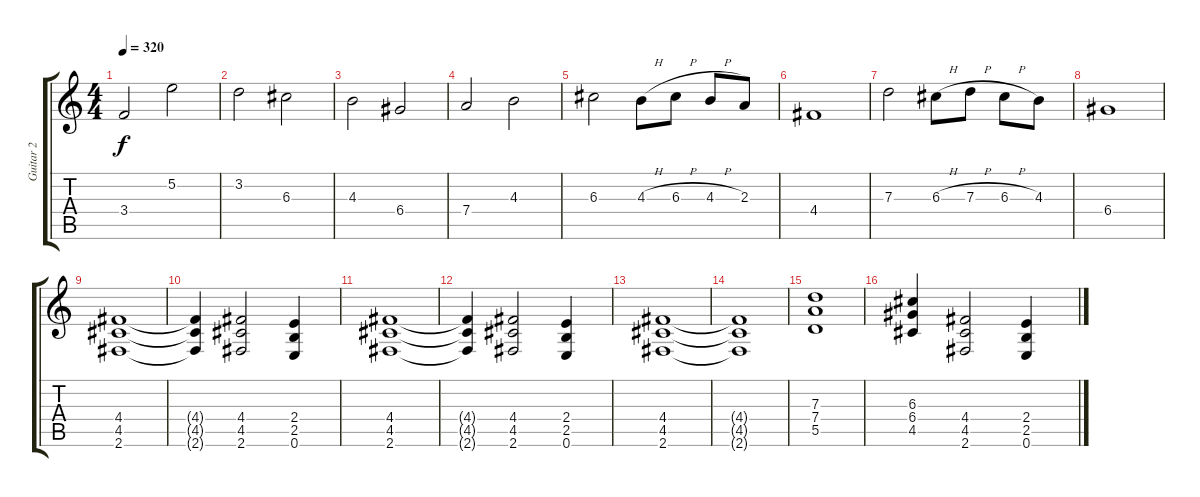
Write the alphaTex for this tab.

\track ("Guitar 2" "Guitar 2") {instrument distortionguitar}
\staff {score tabs}
\tuning (E4 B3 G3 D3 A2 E2) {hide}
\ts (4 4)
\tempo 320
\clef g2
\ks c
3.4.2{dy f} 5.2.2 |
3.2.2 6.3.2 |
4.3.2 6.4.2 |
7.4.2 4.3.2 |
6.3.2 4.3{h}.8 6.3{h}.8 4.3{h}.8 2.3.8 |
4.4.1 |
7.3.2 6.3{h}.8 7.3{h}.8 6.3{h}.8 4.3.8 |
6.4.1 |
(4.4 4.5 2.6).1 |
(4.4{t} 4.5{t} 2.6{t}).4 (4.4 4.5 2.6).2 (2.4 2.5 0.6).4 |
(4.4 4.5 2.6).1 |
(4.4{t} 4.5{t} 2.6{t}).4 (4.4 4.5 2.6).2 (2.4 2.5 0.6).4 |
(4.4 4.5 2.6).1 |
(4.4{t} 4.5{t} 2.6{t}).1 |
(7.3 7.4 5.5).1 |
(6.3 6.4 4.5).4 (4.4 4.5 2.6).2 (2.4 2.5 0.6).4
